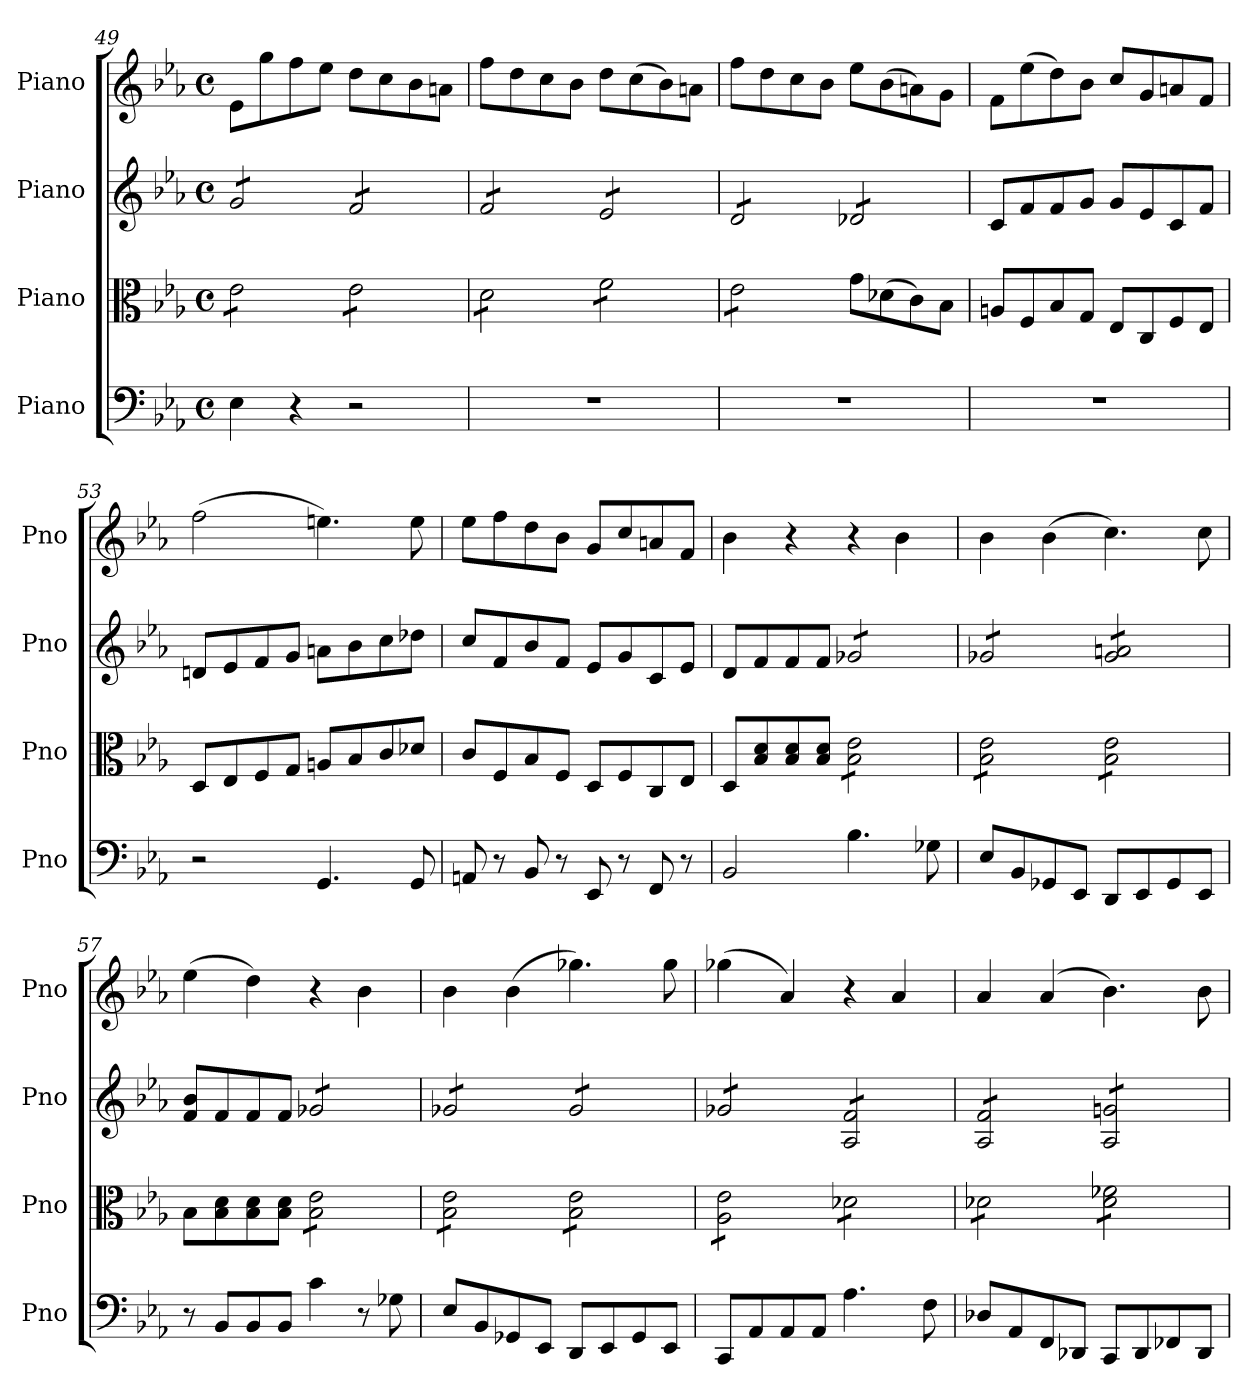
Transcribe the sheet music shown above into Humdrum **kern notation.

**kern	**kern	**kern	**kern
*part4	*part3	*part2	*part1
*staff4	*staff3	*staff2	*staff1
*I"Piano	*I"Piano	*I"Piano	*I"Piano
*I'Pno	*I'Pno	*I'Pno	*I'Pno
*clefF4	*clefC3	*clefG2	*clefG2
*k[b-e-a-]	*k[b-e-a-]	*k[b-e-a-]	*k[b-e-a-]
*M4/4	*M4/4	*M4/4	*M4/4
*met(c)	*met(c)	*met(c)	*met(c)
=49	=49	=49	=49
*	*tremolo	*	*
*	*	*tremolo	*
4E-\	8e-\L	8g/L	8e-\L
.	8e-\	8g/	8gg\
4r	8e-\	8g/	8ff\
.	8e-\J	8g/J	8ee-\J
2r	8e-\L	8f/L	8dd\L
.	8e-\	8f/	8cc\
.	8e-\	8f/	8b-\
.	8e-\J	8f/J	8an\J
=50	=50	=50	=50
1r	8d\L	8f/L	8ff\L
.	8d\	8f/	8dd\
.	8d\	8f/	8cc\
.	8d\J	8f/J	8b-\J
.	8f\L	8e-/L	8dd\L
.	8f\	8e-/	(8cc\
.	8f\	8e-/	8b-\)
.	8f\J	8e-/J	8an\J
=51	=51	=51	=51
1r	8e-\L	8d/L	8ff\L
.	8e-\	8d/	8dd\
.	8e-\	8d/	8cc\
.	8e-\J	8d/J	8b-\J
*	*Xtremolo	*	*
.	8g\L	8d-X/L	8ee-\L
.	(8d-X\	8d-X/	(8b-\
.	8c\)	8d-X/	8an\)
.	8B-\J	8d-X/J	8g\J
*	*	*Xtremolo	*
=52	=52	=52	=52
1r	8An/L	8c/L	8f\L
.	8F/	8f/	(8ee-\
.	8B-/	8f/	8dd\)
.	8G/J	8g/J	8b-\J
.	8E-/L	8g/L	8cc/L
.	8C/	8e-/	8g/
.	8F/	8c/	8an/
.	8E-/J	8f/J	8f/J
=53	=53	=53	=53
2r	8D/L	8dn/L	(2ff\
.	8E-/	8e-/	.
.	8F/	8f/	.
.	8G/J	8g/J	.
4.GG/	8An/L	8an\L	4.een\)
.	8B-/	8b-\	.
.	8c/	8cc\	.
8GG/	8d-X/J	8dd-X\J	8ee\
!!LO:LB:g=z
=54	=54	=54	=54
8AAn/	8c/L	8cc/L	8ee-\L
8r	8F/	8f/	8ff\
8BB-/	8B-/	8b-/	8dd\
8r	8F/J	8f/J	8b-\J
8EE-/	8D/L	8e-/L	8g/L
8r	8F/	8g/	8cc/
8FF/	8C/	8c/	8an/
8r	8E-/J	8e-/J	8f/J
=55	=55	=55	=55
2BB-/	8D/L	8d/L	4b-\
.	8B-/ 8d/	8f/	.
.	8B-/ 8d/	8f/	4r
.	8B-/ 8d/J	8f/J	.
*	*tremolo	*	*
*	*	*tremolo	*
4.B-\	8B-\ 8e-\L	8g-X/L	4r
.	8B-\ 8e-\	8g-X/	.
.	8B-\ 8e-\	8g-X/	4b-\
8G-X\	8B-\ 8e-\J	8g-X/J	.
=56	=56	=56	=56
8E-/L	8B-\ 8e-\L	8g-X/L	4b-\
8BB-/	8B-\ 8e-\	8g-X/	.
8GG-X/	8B-\ 8e-\	8g-X/	(4b-\
8EE-/J	8B-\ 8e-\J	8g-X/J	.
8DD/L	8B-\ 8e-\L	8g-/ 8an/L	4.cc\)
8EE-/	8B-\ 8e-\	8g-/ 8an/	.
8GG-/	8B-\ 8e-\	8g-/ 8an/	.
8EE-/J	8B-\ 8e-\J	8g-/ 8an/J	8cc\
*	*	*Xtremolo	*
*	*Xtremolo	*	*
=57	=57	=57	=57
8r	8B-\L	8f/ 8b-/L	(4ee-\
8BB-/L	8B-\ 8d\	8f/	.
8BB-/	8B-\ 8d\	8f/	4dd\)
8BB-/J	8B-\ 8d\J	8f/J	.
*	*tremolo	*	*
*	*	*tremolo	*
4c\	8B-\ 8e-\L	8g-X/L	4r
.	8B-\ 8e-\	8g-X/	.
8r	8B-\ 8e-\	8g-X/	4b-\
8G-X\	8B-\ 8e-\J	8g-X/J	.
=58	=58	=58	=58
8E-/L	8B-\ 8e-\L	8g-X/L	4b-\
8BB-/	8B-\ 8e-\	8g-X/	.
8GG-X/	8B-\ 8e-\	8g-X/	(4b-\
8EE-/J	8B-\ 8e-\J	8g-X/J	.
8DD/L	8B-\ 8e-\L	8g-/L	4.gg-X\)
8EE-/	8B-\ 8e-\	8g-/	.
8GG-/	8B-\ 8e-\	8g-/	.
8EE-/J	8B-\ 8e-\J	8g-/J	8gg-\
=59	=59	=59	=59
8CC/L	8A-\ 8e-\L	8g-X/L	(4gg-X\
8AA-/	8A-\ 8e-\	8g-X/	.
8AA-/	8A-\ 8e-\	8g-X/	4a-/)
8AA-/J	8A-\ 8e-\J	8g-X/J	.
4.A-\	8d-X\L	8A-/ 8f/L	4r
.	8d-X\	8A-/ 8f/	.
.	8d-X\	8A-/ 8f/	4a-/
8F\	8d-X\J	8A-/ 8f/J	.
=60	=60	=60	=60
8D-X/L	8d-X\L	8A-/ 8f/L	4a-/
8AA-/	8d-X\	8A-/ 8f/	.
8FF/	8d-X\	8A-/ 8f/	(4a-/
8DD-X/J	8d-X\J	8A-/ 8f/J	.
8CC/L	8d-\ 8f-X\L	8A-/ 8gn/L	4.b-\)
8DD-/	8d-\ 8f-X\	8A-/ 8gn/	.
8FF-X/	8d-\ 8f-X\	8A-/ 8gn/	.
8DD-/J	8d-\ 8f-X\J	8A-/ 8gn/J	8b-\
*	*	*Xtremolo	*
*	*Xtremolo	*	*
=	=	=	=
*-	*-	*-	*-
